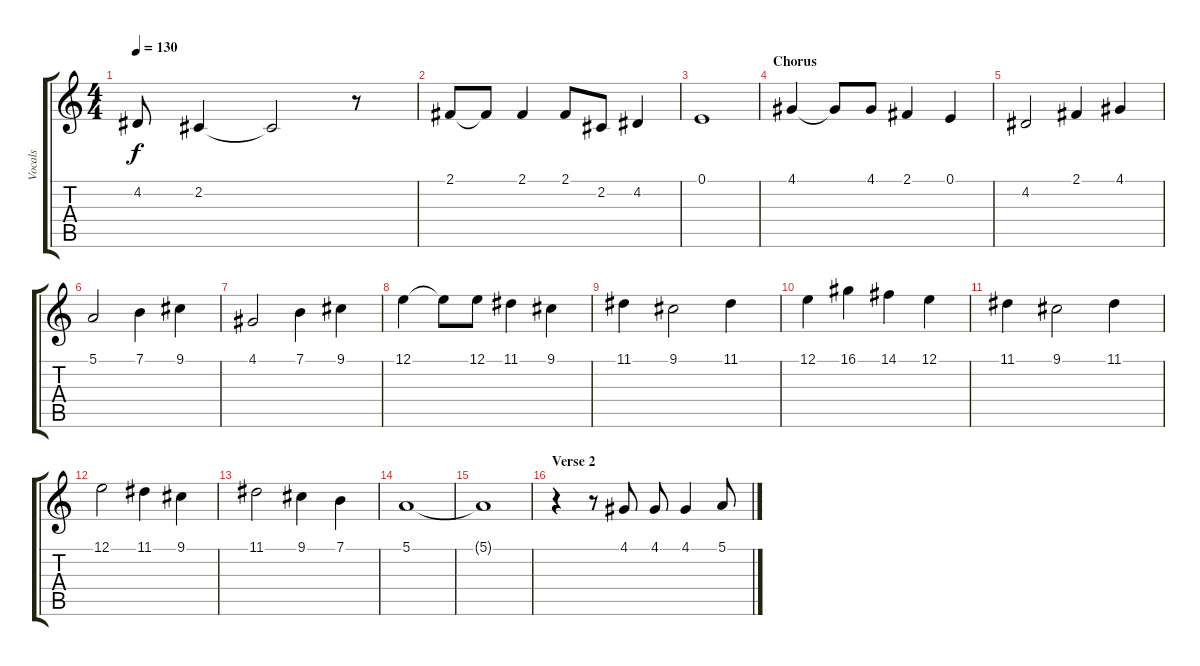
\track ("Vocals" "Vocals") {instrument voiceoohs}
\staff {score tabs}
\tuning (E4 B3 G3 D3 A2 E2) {hide}
\ts (4 4)
\tempo 130
\clef g2
\ks c
4.2{t}.8{dy f} 2.2.4 2.2{t}.2 r.8 |
2.1.8 2.1{t}.8 2.1.4 2.1.8 2.2.8 4.2.4 |
0.1.1 |
\section ("" "Chorus")
4.1.4 4.1{t}.8 4.1.8 2.1.4 0.1.4 |
4.2.2 2.1.4 4.1.4 |
5.1.2 7.1.4 9.1.4 |
4.1.2 7.1.4 9.1.4 |
12.1.4 12.1{t}.8 12.1.8 11.1.4 9.1.4 |
11.1.4 9.1.2 11.1.4 |
12.1.4 16.1.4 14.1.4 12.1.4 |
11.1.4 9.1.2 11.1.4 |
12.1.2 11.1.4 9.1.4 |
11.1.2 9.1.4 7.1.4 |
5.1.1 |
5.1{t}.1 |
\section ("" "Verse 2")
r.4 r.8 4.1.8 4.1.8 4.1.4 5.1.8
